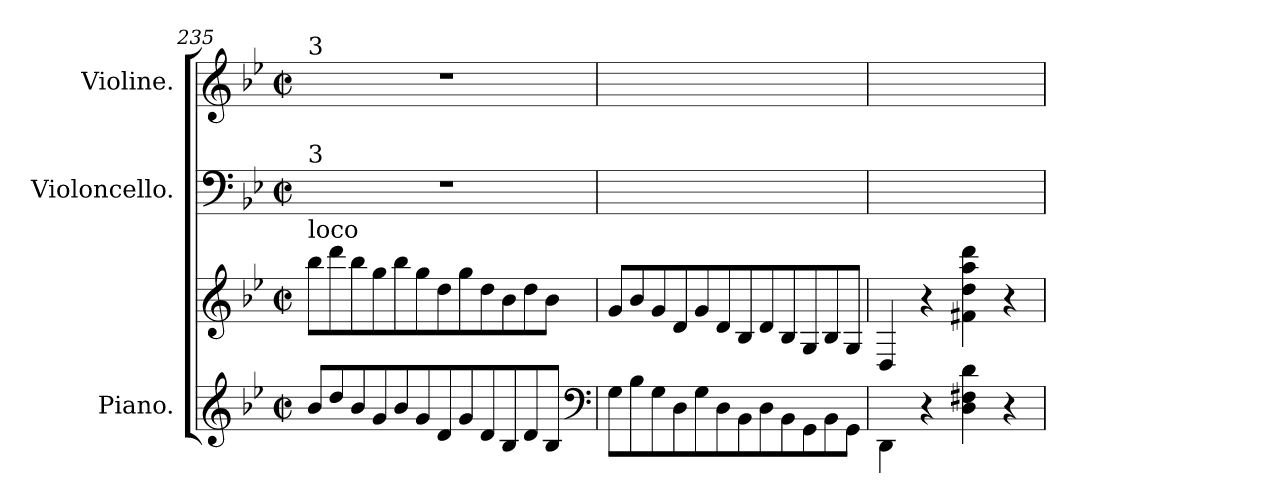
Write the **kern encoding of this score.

**kern	**kern	**kern	**kern
*part3	*part3	*part2	*part1
*staff4	*staff3	*staff2	*staff1
*I"Piano.	*	*I"Violoncello.	*I"Violine.
*	*	*I'vlc	*I'vl
*clefG2	*clefG2	*clefF4	*clefG2
*k[b-e-]	*k[b-e-]	*k[b-e-]	*k[b-e-]
*g:	*g:	*g:	*g:
*M2/2	*M2/2	*M2/2	*M2/2
*met(c|)	*met(c|)	*met(c|)	*met(c|)
*Xtuplet	*Xtuplet	*	*
=235	=235	=235	=235
!	!	!	!LO:TX:a:t=3
!	!	!LO:TX:a:t=3	!
!	!LO:TX:a:t=loco	!	!
12b-/L	12bb-\L	1r	1r
12dd/	12ddd\	.	.
12b-/	12bb-\	.	.
12g/	12gg\	.	.
12b-/	12bb-\	.	.
12g/	12gg\	.	.
12d/	12dd\	.	.
12g/	12gg\	.	.
12d/	12dd\	.	.
12B-/	12b-\	.	.
12d/	12dd\	.	.
12B-/J	12b-\J	.	.
*clefF4	*	*	*
=236	=236	=236	=236
12G\L	12g/L	1ryy	1ryy
12B-\	12b-/	.	.
12G\	12g/	.	.
12D\	12d/	.	.
12G\	12g/	.	.
12D\	12d/	.	.
12BB-\	12B-/	.	.
12D\	12d/	.	.
12BB-\	12B-/	.	.
12GG\	12G/	.	.
12BB-\	12B-/	.	.
12GG\J	12G/J	.	.
=237	=237	=237	=237
4DD\	4D/	1ryy	1ryy
4r	4r	.	.
4D\ 4F#X\ 4d\	4f#X\ 4dd\ 4aa\ 4ddd\	.	.
4r	4r	.	.
=	=	=	=
*-	*-	*-	*-
